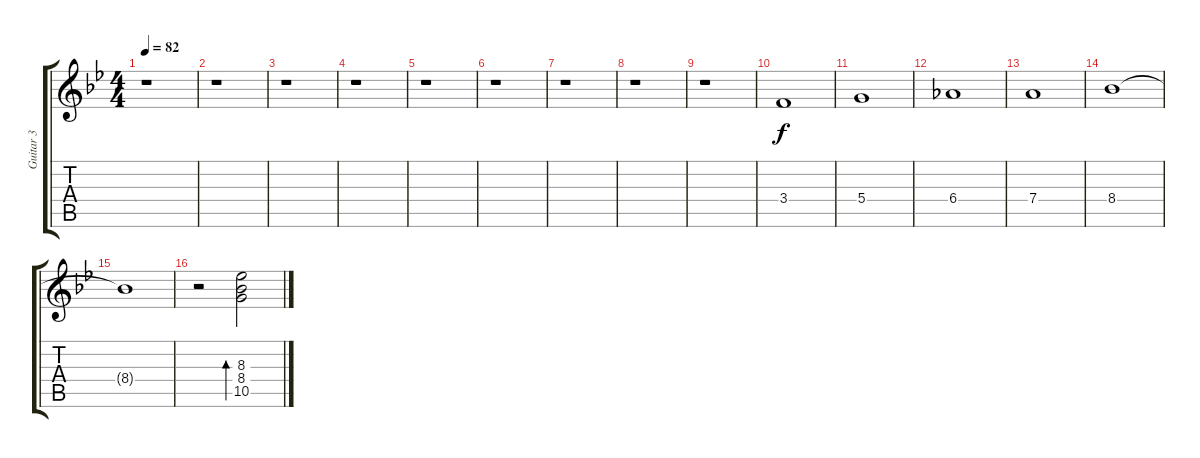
\track ("Guitar 3" "Guitar 3") {instrument electricguitarclean}
\staff {score tabs}
\tuning (E4 B3 G3 D3 A2 E2) {hide}
\ts (4 4)
\tempo 82
\clef g2
\ks bb
r.1{dy f} |
r.1 |
r.1{volume 10 balance 8 instrument electricguitarclean} |
r.1 |
r.1 |
r.1 |
r.1 |
r.1 |
r.1 |
3.4.1 |
5.4.1 |
6.4.1 |
7.4.1 |
8.4.1 |
8.4{t}.1 |
r.2 (8.3 8.4 10.5).2{bd 240}
